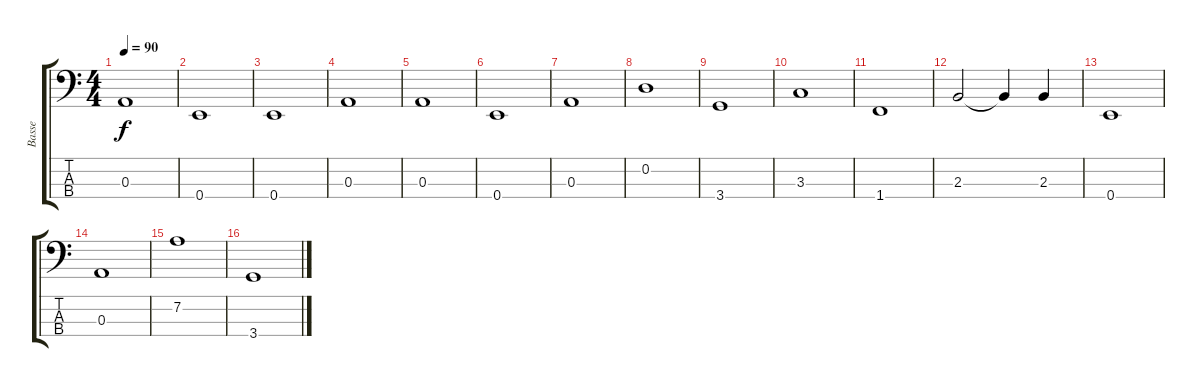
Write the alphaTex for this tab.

\track ("Basse" "Basse") {instrument fretlessbass}
\staff {score tabs}
\tuning (G2 D2 A1 E1) {hide}
\ts (4 4)
\tempo 90
\clef f4
\ks c
0.3.1{dy f} |
0.4.1 |
0.4.1 |
0.3.1 |
0.3.1 |
0.4.1 |
0.3.1 |
0.2.1 |
3.4.1 |
3.3.1 |
1.4.1 |
2.3.2 2.3{t}.4 2.3.4 |
0.4.1 |
0.3.1 |
7.2.1 |
3.4.1
